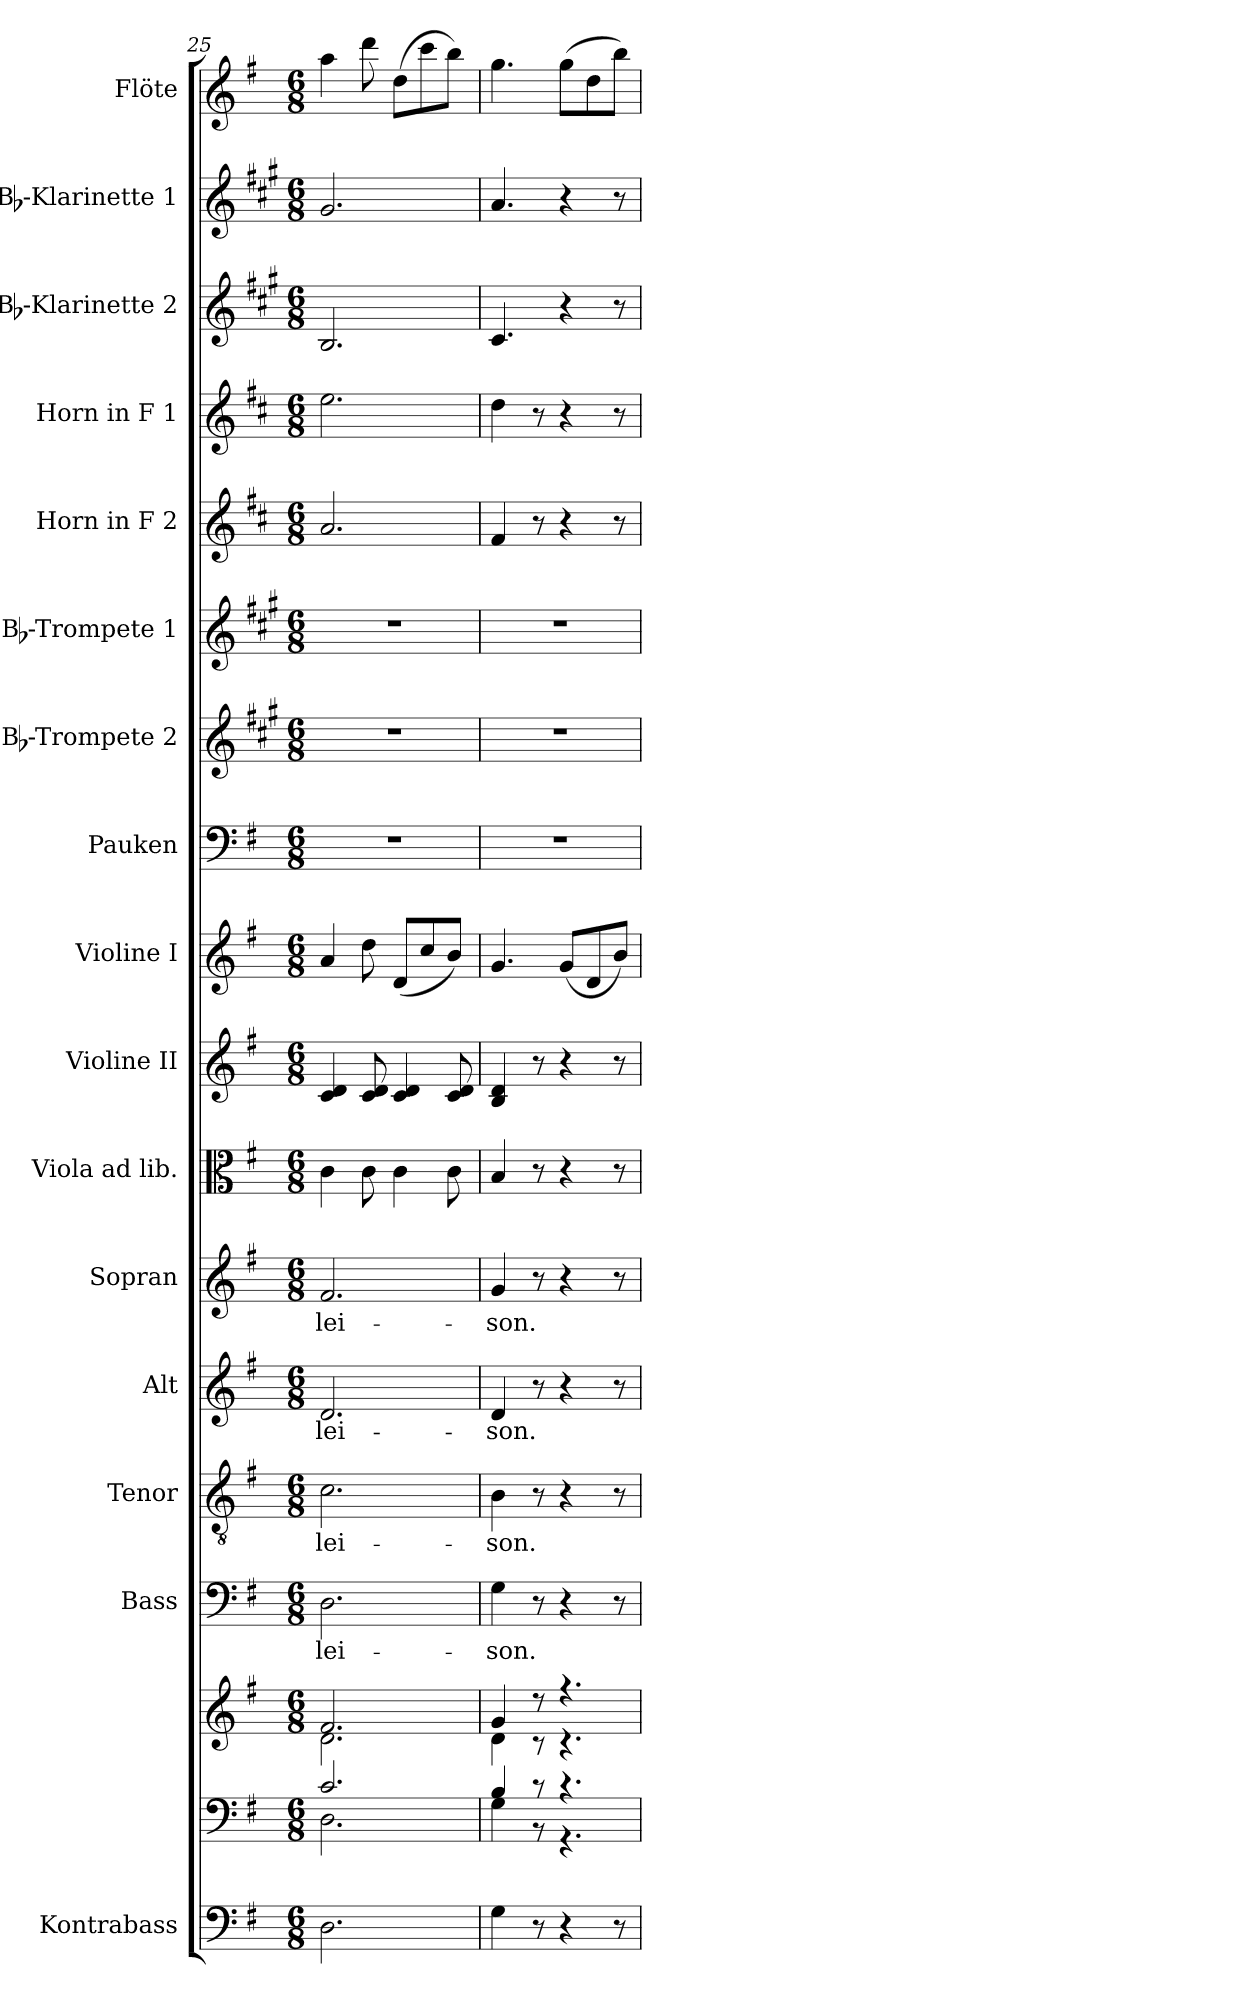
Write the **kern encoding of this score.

**kern	**kern	**kern	**kern	**text	**kern	**text	**kern	**text	**kern	**text	**kern	**kern	**kern	**kern	**kern	**kern	**kern	**kern	**kern	**kern	**kern
*part17	*part16	*part16	*part15	*part15	*part14	*part14	*part13	*part13	*part12	*part12	*part11	*part10	*part9	*part8	*part7	*part6	*part5	*part4	*part3	*part2	*part1
*staff18	*staff17	*staff16	*staff15	*staff15	*staff14	*staff14	*staff13	*staff13	*staff12	*staff12	*staff11	*staff10	*staff9	*staff8	*staff7	*staff6	*staff5	*staff4	*staff3	*staff2	*staff1
*I"Kontrabass	*	*	*I"Bass	*	*I"Tenor	*	*I"Alt	*	*I"Sopran	*	*I"Viola ad lib.	*I"Violine II	*I"Violine I	*I"Pauken	*I"Bb-Trompete 2	*I"Bb-Trompete 1	*I"Horn in F 2	*I"Horn in F 1	*I"Bb-Klarinette 2	*I"Bb-Klarinette 1	*I"Flöte
*I'Kb.	*	*	*I'B.	*	*I'T.	*	*I'A.	*	*I'S.	*	*I'Vla.	*I'Vl. II	*I'Vl. I	*I'Pk.	*I'Bb Trp. 2	*I'Bb Trp. 1	*	*	*I'Bb Kl. 2	*I'Bb Kl. 1	*I'Fl.
*clefF4	*clefF4	*clefG2	*clefF4	*	*clefGv2	*	*clefG2	*	*clefG2	*	*clefC3	*clefG2	*clefG2	*clefF4	*clefG2	*clefG2	*clefG2	*clefG2	*clefG2	*clefG2	*clefG2
*ITrd7c12	*	*	*	*	*	*	*	*	*	*	*	*	*	*	*ITrd1c2	*ITrd1c2	*ITrd4c7	*ITrd4c7	*ITrd1c2	*ITrd1c2	*
*k[f#]	*k[f#]	*k[f#]	*k[f#]	*	*k[f#]	*	*k[f#]	*	*k[f#]	*	*k[f#]	*k[f#]	*k[f#]	*k[f#]	*k[f#]	*k[f#]	*k[f#]	*k[f#]	*k[f#]	*k[f#]	*k[f#]
*G:	*G:	*G:	*G:	*	*G:	*	*G:	*	*G:	*	*G:	*G:	*G:	*G:	*G:	*G:	*G:	*G:	*G:	*G:	*G:
*M6/8	*M6/8	*M6/8	*M6/8	*	*M6/8	*	*M6/8	*	*M6/8	*	*M6/8	*M6/8	*M6/8	*M6/8	*M6/8	*M6/8	*M6/8	*M6/8	*M6/8	*M6/8	*M6/8
=25	=25	=25	=25	=25	=25	=25	=25	=25	=25	=25	=25	=25	=25	=25	=25	=25	=25	=25	=25	=25	=25
*	*^	*^	*	*	*	*	*	*	*	*	*	*	*	*	*	*	*	*	*	*	*
!	!	!	!	!	!	!LO:LY:b	!	!LO:LY:b	!	!LO:LY:b	!	!LO:LY:b	!	!	!	!	!	!	!	!	!	!	!
2.DD\	2.c/	2.D\	2.f#/	2.d\	2.D\	-lei-	2.c\	-lei-	2.d/	-lei-	2.f#/	-lei-	4c\	4c/ 4d/	4a/	2.r	2.r	2.r	2.d/	2.a\	2.A/	2.f#/	4aa\
.	.	.	.	.	.	.	.	.	.	.	.	.	8c\	8c/ 8d/	8dd\	.	.	.	.	.	.	.	8ddd\
.	.	.	.	.	.	.	.	.	.	.	.	.	4c\	4c/ 4d/	(<8d/L	.	.	.	.	.	.	.	(>8dd\L
.	.	.	.	.	.	.	.	.	.	.	.	.	.	.	8cc/	.	.	.	.	.	.	.	8ccc\
.	.	.	.	.	.	.	.	.	.	.	.	.	8c\	8c/ 8d/	8b/J)	.	.	.	.	.	.	.	8bb\J)
=26	=26	=26	=26	=26	=26	=26	=26	=26	=26	=26	=26	=26	=26	=26	=26	=26	=26	=26	=26	=26	=26	=26	=26
!	!	!	!	!	!	!LO:LY:b	!	!LO:LY:b	!	!LO:LY:b	!	!LO:LY:b	!	!	!	!	!	!	!	!	!	!	!
4GG\	4B/	4G\	4g/	4d\	4G\	-son.	4B\	-son.	4d/	-son.	4g/	-son.	4B/	4B/ 4d/	4.g/	2.r	2.r	2.r	4B/	4g\	4.B/	4.g/	4.gg\
8r	8r	8r	8r	8r	8r	.	8r	.	8r	.	8r	.	8r	8r	.	.	.	.	8r	8r	.	.	.
4r	4.r	4.r	4.r	4.r	4r	.	4r	.	4r	.	4r	.	4r	4r	(<8g/L	.	.	.	4r	4r	4r	4r	(>8gg\L
.	.	.	.	.	.	.	.	.	.	.	.	.	.	.	8d/	.	.	.	.	.	.	.	8dd\
8r	.	.	.	.	8r	.	8r	.	8r	.	8r	.	8r	8r	8b/J)	.	.	.	8r	8r	8r	8r	8bb\J)
*	*v	*v	*	*	*	*	*	*	*	*	*	*	*	*	*	*	*	*	*	*	*	*	*
*	*	*v	*v	*	*	*	*	*	*	*	*	*	*	*	*	*	*	*	*	*	*	*
=	=	=	=	=	=	=	=	=	=	=	=	=	=	=	=	=	=	=	=	=	=
*-	*-	*-	*-	*-	*-	*-	*-	*-	*-	*-	*-	*-	*-	*-	*-	*-	*-	*-	*-	*-	*-
